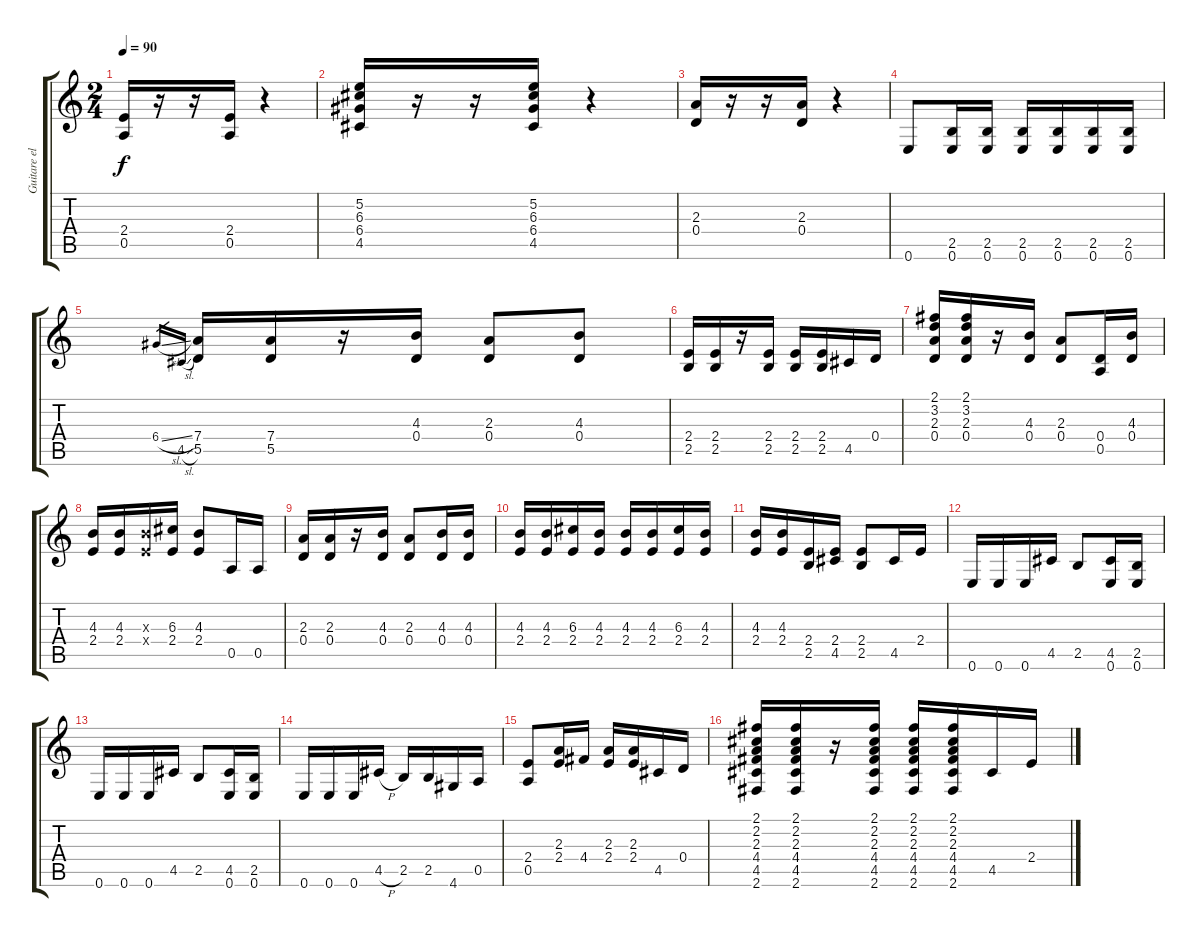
\track ("Guitare elec 2" "Guitare el") {instrument electricguitarclean}
\staff {score tabs}
\tuning (E4 B3 G3 D3 A2 E2) {hide}
\ts (2 4)
\tempo 90
\clef g2
\ks c
(2.4 0.5).16{dy f} r.16 r.16 (2.4 0.5).16 r.4 |
(5.2 6.3 6.4 4.5).16 r.16 r.16 (5.2 6.3 6.4 4.5).16 r.4 |
(2.3 0.4).16 r.16 r.16 (2.3 0.4).16 r.4 |
0.6.8 (2.5 0.6).16 (2.5 0.6).16 (2.5 0.6).16 (2.5 0.6).16 (2.5 0.6).16 (2.5 0.6).16 |
6.4{sl}.16{gr} 4.5{sl}.16{gr} (7.4 5.5).16 (7.4 5.5).16 r.16 (4.3 0.4).16 (2.3 0.4).8 (4.3 0.4).8 |
(2.4 2.5).16 (2.4 2.5).16 r.16 (2.4 2.5).16 (2.4 2.5).16 (2.4 2.5).16 4.5.16 0.4.16 |
(2.1 3.2 2.3 0.4).16 (2.1 3.2 2.3 0.4).16 r.16 (4.3 0.4).16 (2.3 0.4).8 (0.4 0.5).16 (4.3 0.4).16 |
(4.3 2.4).16 (4.3 2.4).16 (4.3{x} 2.4{x}).16 (6.3 2.4).16 (4.3 2.4).8 0.5.16 0.5.16 |
(2.3 0.4).16 (2.3 0.4).16 r.16 (4.3 0.4).16 (2.3 0.4).8 (4.3 0.4).16 (4.3 0.4).16 |
(4.3 2.4).16 (4.3 2.4).16 (6.3 2.4).16 (4.3 2.4).16 (4.3 2.4).16 (4.3 2.4).16 (6.3 2.4).16 (4.3 2.4).16 |
(4.3 2.4).16 (4.3 2.4).16 (2.4 2.5).16 (2.4 4.5).16 (2.4 2.5).8 4.5.16 2.4.16 |
0.6.16 0.6.16 0.6.16 4.5.16 2.5.8 (4.5 0.6).16 (2.5 0.6).16 |
0.6.16 0.6.16 0.6.16 4.5.16 2.5.8 (4.5 0.6).16 (2.5 0.6).16 |
0.6.16 0.6.16 0.6.16 4.5{h}.16 2.5.16 2.5.16 4.6.16 0.5.16 |
(2.4 0.5).8 (2.3 2.4).16 4.4.16 (2.3 2.4).16 (2.3 2.4).16 4.5.16 0.4.16 |
(2.1 2.2 2.3 4.4 4.5 2.6).16 (2.1 2.2 2.3 4.4 4.5 2.6).16 r.16 (2.1 2.2 2.3 4.4 4.5 2.6).16 (2.1 2.2 2.3 4.4 4.5 2.6).16 (2.1 2.2 2.3 4.4 4.5 2.6).16 4.5.16 2.4.16
